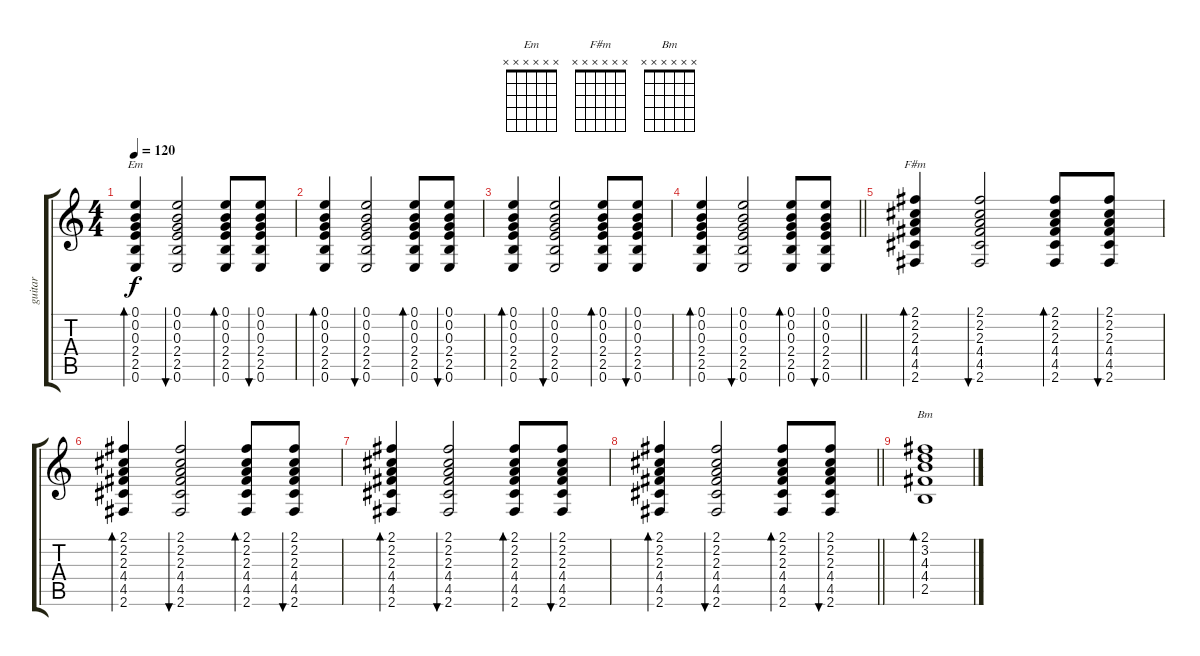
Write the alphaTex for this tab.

\track ("guitar" "guitar") {instrument acousticguitarsteel}
\staff {score tabs}
\tuning (E4 B3 G3 D3 A2 E2) {hide}
\chord ("Em" x x x x x x)
\chord ("F#m" x x x x x x)
\chord ("Bm" x x x x x x)
\ts (4 4)
\tempo 120
\clef g2
\ks c
(0.1 0.2 0.3 2.4 2.5 0.6).4{bd 30 ch "Em" dy f} (0.1 0.2 0.3 2.4 2.5 0.6).2{bu 30} (0.1 0.2 0.3 2.4 2.5 0.6).8{bd 30} (0.1 0.2 0.3 2.4 2.5 0.6).8{bu 30} |
(0.1 0.2 0.3 2.4 2.5 0.6).4{bd 30} (0.1 0.2 0.3 2.4 2.5 0.6).2{bu 30} (0.1 0.2 0.3 2.4 2.5 0.6).8{bd 30} (0.1 0.2 0.3 2.4 2.5 0.6).8{bu 30} |
(0.1 0.2 0.3 2.4 2.5 0.6).4{bd 30} (0.1 0.2 0.3 2.4 2.5 0.6).2{bu 30} (0.1 0.2 0.3 2.4 2.5 0.6).8{bd 30} (0.1 0.2 0.3 2.4 2.5 0.6).8{bu 30} |
\barLineRight lightlight
(0.1 0.2 0.3 2.4 2.5 0.6).4{bd 30} (0.1 0.2 0.3 2.4 2.5 0.6).2{bu 30} (0.1 0.2 0.3 2.4 2.5 0.6).8{bd 30} (0.1 0.2 0.3 2.4 2.5 0.6).8{bu 30} |
(2.1 2.2 2.3 4.4 4.5 2.6).4{bd 30 ch "F#m"} (2.1 2.2 2.3 4.4 4.5 2.6).2{bu 30} (2.1 2.2 2.3 4.4 4.5 2.6).8{bd 30} (2.1 2.2 2.3 4.4 4.5 2.6).8{bu 30} |
(2.1 2.2 2.3 4.4 4.5 2.6).4{bd 30} (2.1 2.2 2.3 4.4 4.5 2.6).2{bu 30} (2.1 2.2 2.3 4.4 4.5 2.6).8{bd 30} (2.1 2.2 2.3 4.4 4.5 2.6).8{bu 30} |
(2.1 2.2 2.3 4.4 4.5 2.6).4{bd 30} (2.1 2.2 2.3 4.4 4.5 2.6).2{bu 30} (2.1 2.2 2.3 4.4 4.5 2.6).8{bd 30} (2.1 2.2 2.3 4.4 4.5 2.6).8{bu 30} |
\barLineRight lightlight
(2.1 2.2 2.3 4.4 4.5 2.6).4{bd 30} (2.1 2.2 2.3 4.4 4.5 2.6).2{bu 30} (2.1 2.2 2.3 4.4 4.5 2.6).8{bd 30} (2.1 2.2 2.3 4.4 4.5 2.6).8{bu 30} |
(2.1 3.2 4.3 4.4 2.5).1{bd 30 ch "Bm"}
